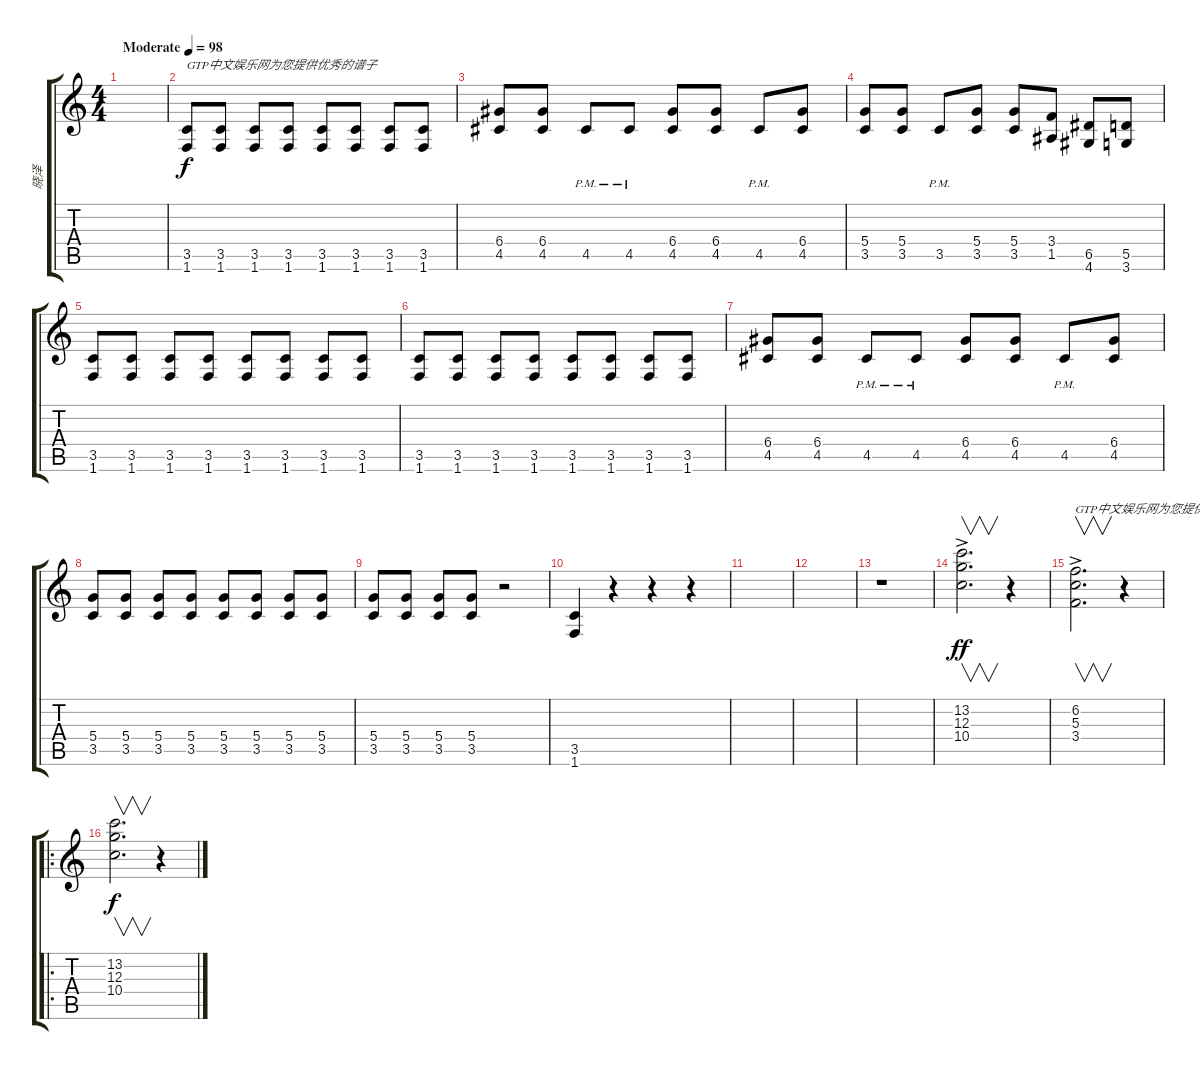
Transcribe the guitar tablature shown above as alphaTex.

\track ("晓泽" "晓泽") {instrument overdrivenguitar}
\staff {score tabs}
\tuning (E4 B3 G3 D3 A2 E2) {hide}
\ts (4 4)
\tempo (98 "Moderate")
\clef g2
\ks c
|
(3.5 1.6).8{txt "GTP中文娱乐网为您提供优秀的谱子"} (3.5 1.6).8 (3.5 1.6).8 (3.5 1.6).8 (3.5 1.6).8 (3.5 1.6).8 (3.5 1.6).8 (3.5 1.6).8 |
(6.4 4.5).8 (6.4 4.5).8 4.5{pm}.8 4.5{pm}.8 (6.4 4.5).8 (6.4 4.5).8 4.5{pm}.8 (6.4 4.5).8 |
(5.4 3.5).8 (5.4 3.5).8 3.5{pm}.8 (5.4 3.5).8 (5.4 3.5).8 (3.4 1.5).8 (6.5 4.6).8 (5.5 3.6).8 |
(3.5 1.6).8 (3.5 1.6).8 (3.5 1.6).8 (3.5 1.6).8 (3.5 1.6).8 (3.5 1.6).8 (3.5 1.6).8 (3.5 1.6).8 |
(3.5 1.6).8 (3.5 1.6).8 (3.5 1.6).8 (3.5 1.6).8 (3.5 1.6).8 (3.5 1.6).8 (3.5 1.6).8 (3.5 1.6).8 |
(6.4 4.5).8 (6.4 4.5).8 4.5{pm}.8 4.5{pm}.8 (6.4 4.5).8 (6.4 4.5).8 4.5{pm}.8 (6.4 4.5).8 |
(5.4 3.5).8 (5.4 3.5).8 (5.4 3.5).8 (5.4 3.5).8 (5.4 3.5).8 (5.4 3.5).8 (5.4 3.5).8 (5.4 3.5).8 |
(5.4 3.5).8 (5.4 3.5).8 (5.4 3.5).8 (5.4 3.5).8 r.2 |
(3.5 1.6).4 r.4 r.4 r.4 |
|
|
r.1 |
(13.2 12.3 10.4{ac}).2{v d dy ff volume 1 instrument overdrivenguitar} r.4 |
(6.2 5.3 3.4{ac}).2{v d txt "GTP中文娱乐网为您提供优秀的谱子"} r.4 |
\ro
(13.2 12.3 10.4).2{v d dy f} r.4
